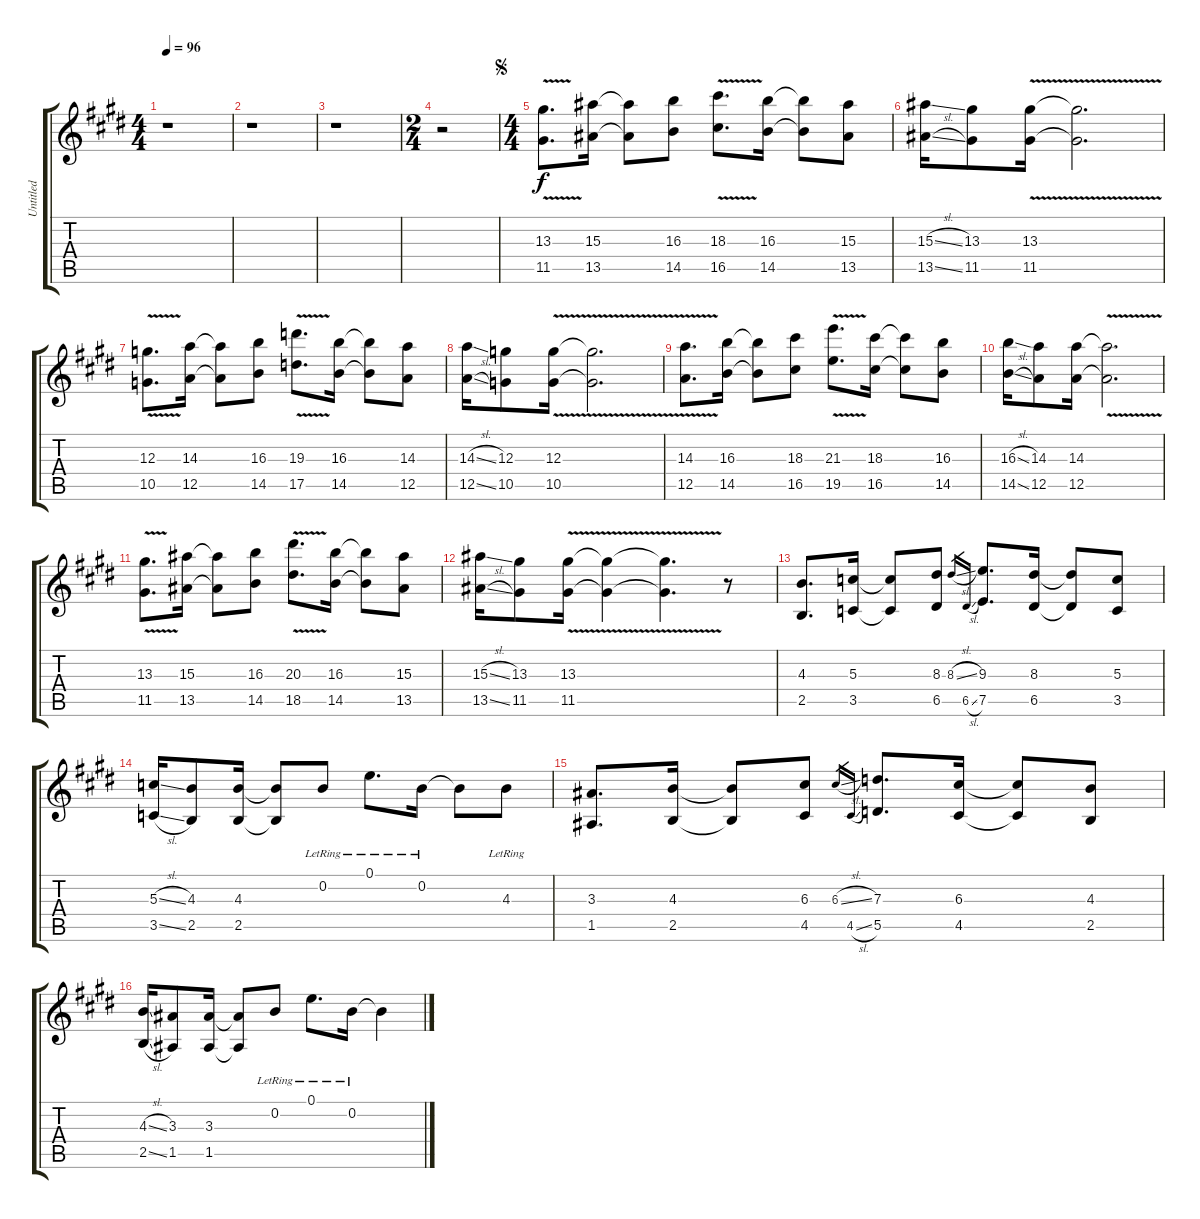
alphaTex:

\track ("Untitled" "Untitled") {instrument electricguitarclean}
\staff {score tabs}
\tuning (E4 B3 G3 D3 A2 E2) {hide}
\ts (4 4)
\tempo 96
\clef g2
\ks e
r.1{dy f instrument electricguitarclean} |
\ks c#minor
r.1 |
r.1 |
\ts (2 4)
r.2 |
\ts (4 4)
\jump segno
\ks e
(13.3{v} 11.5{v}).8{d} (15.3 13.5).16 (15.3{t} 13.5{t}).8 (16.3 14.5).8 (18.3{v} 16.5{v}).8{d} (16.3 14.5).16 (16.3{t} 14.5{t}).8 (15.3 13.5).8 |
\ks c#minor
(15.3{sl} 13.5{sl}).16 (13.3 11.5).8 (13.3{v} 11.5{v}).16 (13.3{v t} 11.5{v t}).2{d} |
\ks e
(12.3{v} 10.5{v}).8{d} (14.3 12.5).16 (14.3{t} 12.5{t}).8 (16.3 14.5).8 (19.3{v} 17.5{v}).8{d} (16.3 14.5).16 (16.3{t} 14.5{t}).8 (14.3 12.5).8 |
\ks c#minor
(14.3{sl} 12.5{sl}).16 (12.3 10.5).8 (12.3{v} 10.5{v}).16 (12.3{v t} 10.5{v t}).2{d} |
\ks e
(14.3{v} 12.5{v}).8{d} (16.3 14.5).16 (16.3{t} 14.5{t}).8 (18.3 16.5).8 (21.3{v} 19.5{v}).8{d} (18.3 16.5).16 (18.3{t} 16.5{t}).8 (16.3 14.5).8 |
\ks c#minor
(16.3{sl} 14.5{sl}).16 (14.3 12.5).8 (14.3 12.5).16 (14.3{v t} 12.5{v t}).2{d} |
\ks e
(13.3{v} 11.5{v}).8{d} (15.3 13.5).16 (15.3{t} 13.5{t}).8 (16.3 14.5).8 (20.3{v} 18.5{v}).8{d} (16.3 14.5).16 (16.3{t} 14.5{t}).8 (15.3 13.5).8 |
\ks c#minor
(15.3{sl} 13.5{sl}).16 (13.3 11.5).8 (13.3{v} 11.5{v}).16 (13.3{v t} 11.5{v t}).4 (13.3{v t} 11.5{v t}).4{d} r.8 |
\ks e
(4.3 2.5).8{d} (5.3 3.5).16 (5.3{t} 3.5{t}).8 (8.3 6.5).8 8.3{sl}.16{gr} 6.5{sl}.16{gr} (9.3 7.5).8{d} (8.3 6.5).16 (8.3{t} 6.5{t}).8 (5.3 3.5).8 |
\ks c#minor
(5.3{sl} 3.5{sl}).16 (4.3 2.5).8 (4.3 2.5).16 (4.3{t} 2.5{t}).8 0.2{lr}.8 0.1{lr}.8{d} 0.2{lr}.16 0.2{t}.8 4.3{lr}.8 |
\ks e
(3.3 1.5).8{d} (4.3 2.5).16 (4.3{t} 2.5{t}).8 (6.3 4.5).8 6.3{sl}.16{gr} 4.5{sl}.16{gr} (7.3 5.5).8{d} (6.3 4.5).16 (6.3{t} 4.5{t}).8 (4.3 2.5).8 |
\ks c#minor
(4.3{sl} 2.5{sl}).16 (3.3 1.5).8 (3.3 1.5).16 (3.3{t} 1.5{t}).8 0.2{lr}.8 0.1{lr}.8{d} 0.2{lr}.16 0.2{t}.4
